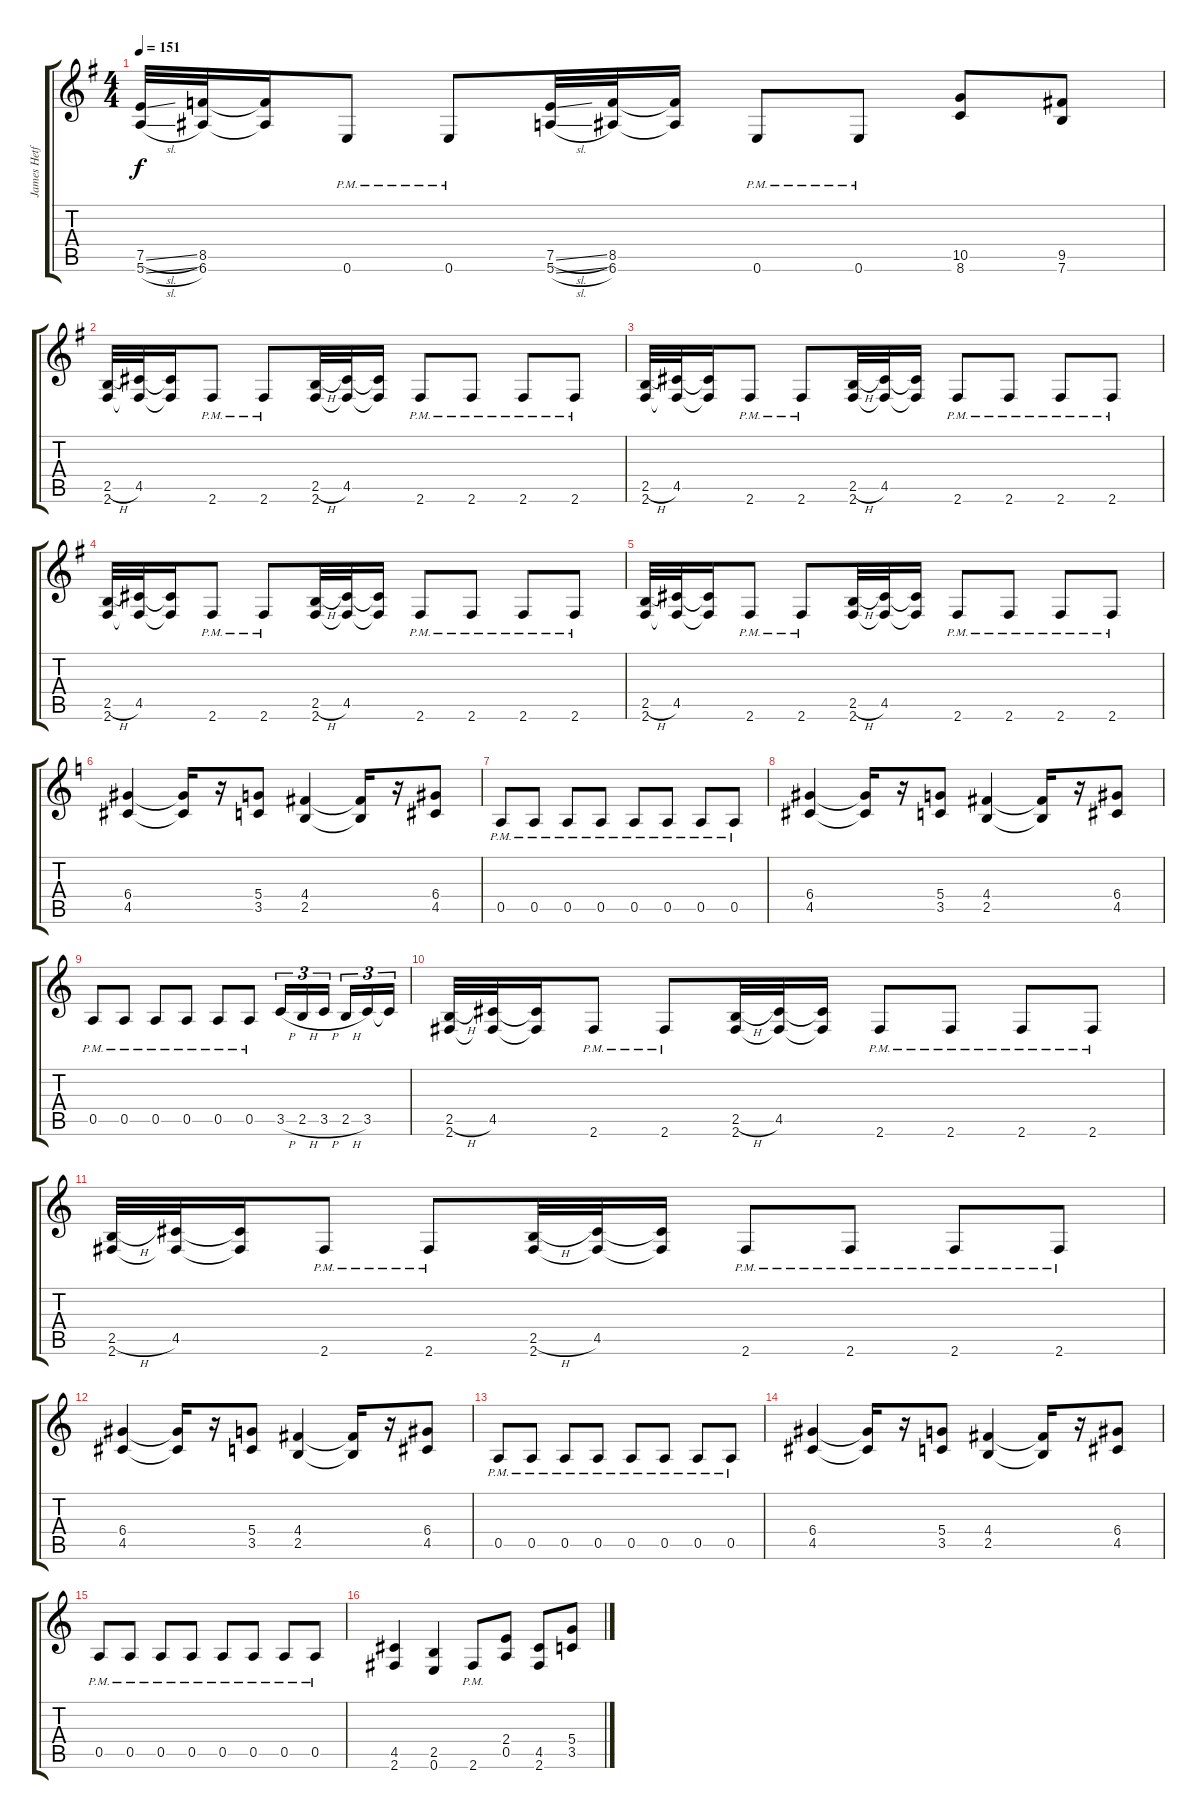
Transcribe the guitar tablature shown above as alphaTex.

\track ("James Hetfield" "James Hetf") {instrument distortionguitar}
\staff {score tabs}
\tuning (E4 B3 G3 D3 A2 E2) {hide}
\ts (4 4)
\tempo 151
\clef g2
\ks g
(7.5{sl} 5.6{sl}).32{dy f} (8.5 6.6).32 (8.5{t} 6.6{t}).16 0.6{pm}.8 0.6{pm}.8 (7.5{sl} 5.6{sl}).32 (8.5 6.6).32 (8.5{t} 6.6{t}).16 0.6{pm}.8 0.6{pm}.8 (10.5 8.6).8 (9.5 7.6).8 |
(2.5{h} 2.6).32 (4.5 2.6{t}).32 (4.5{t} 2.6{t}).16 2.6{pm}.8 2.6{pm}.8 (2.5{h} 2.6).32 (4.5 2.6{t}).32 (4.5{t} 2.6{t}).16 2.6{pm}.8 2.6{pm}.8 2.6{pm}.8 2.6{pm}.8 |
(2.5{h} 2.6).32 (4.5 2.6{t}).32 (4.5{t} 2.6{t}).16 2.6{pm}.8 2.6{pm}.8 (2.5{h} 2.6).32 (4.5 2.6{t}).32 (4.5{t} 2.6{t}).16 2.6{pm}.8 2.6{pm}.8 2.6{pm}.8 2.6{pm}.8 |
(2.5{h} 2.6).32 (4.5 2.6{t}).32 (4.5{t} 2.6{t}).16 2.6{pm}.8 2.6{pm}.8 (2.5{h} 2.6).32 (4.5 2.6{t}).32 (4.5{t} 2.6{t}).16 2.6{pm}.8 2.6{pm}.8 2.6{pm}.8 2.6{pm}.8 |
(2.5{h} 2.6).32 (4.5 2.6{t}).32 (4.5{t} 2.6{t}).16 2.6{pm}.8 2.6{pm}.8 (2.5{h} 2.6).32 (4.5 2.6{t}).32 (4.5{t} 2.6{t}).16 2.6{pm}.8 2.6{pm}.8 2.6{pm}.8 2.6{pm}.8 |
\ks c
(6.4 4.5).4 (6.4{t} 4.5{t}).16 r.16 (5.4 3.5).8 (4.4 2.5).4 (4.4{t} 2.5{t}).16 r.16 (6.4 4.5).8 |
0.5{pm}.8 0.5{pm}.8 0.5{pm}.8 0.5{pm}.8 0.5{pm}.8 0.5{pm}.8 0.5{pm}.8 0.5{pm}.8 |
(6.4 4.5).4 (6.4{t} 4.5{t}).16 r.16 (5.4 3.5).8 (4.4 2.5).4 (4.4{t} 2.5{t}).16 r.16 (6.4 4.5).8 |
0.5{pm}.8 0.5{pm}.8 0.5{pm}.8 0.5{pm}.8 0.5{pm}.8 0.5{pm}.8 3.5{h}.16{tu (3 2)} 2.5{h}.16{tu (3 2)} 3.5{h}.16{tu (3 2) beam splitsecondary} 2.5{h}.16{tu (3 2)} 3.5.16{tu (3 2)} 3.5{t}.16{tu (3 2)} |
(2.5{h} 2.6).32 (4.5 2.6{t}).32 (4.5{t} 2.6{t}).16 2.6{pm}.8 2.6{pm}.8 (2.5{h} 2.6).32 (4.5 2.6{t}).32 (4.5{t} 2.6{t}).16 2.6{pm}.8 2.6{pm}.8 2.6{pm}.8 2.6{pm}.8 |
(2.5{h} 2.6).32 (4.5 2.6{t}).32 (4.5{t} 2.6{t}).16 2.6{pm}.8 2.6{pm}.8 (2.5{h} 2.6).32 (4.5 2.6{t}).32 (4.5{t} 2.6{t}).16 2.6{pm}.8 2.6{pm}.8 2.6{pm}.8 2.6{pm}.8 |
(6.4 4.5).4 (6.4{t} 4.5{t}).16 r.16 (5.4 3.5).8 (4.4 2.5).4 (4.4{t} 2.5{t}).16 r.16 (6.4 4.5).8 |
0.5{pm}.8 0.5{pm}.8 0.5{pm}.8 0.5{pm}.8 0.5{pm}.8 0.5{pm}.8 0.5{pm}.8 0.5{pm}.8 |
(6.4 4.5).4 (6.4{t} 4.5{t}).16 r.16 (5.4 3.5).8 (4.4 2.5).4 (4.4{t} 2.5{t}).16 r.16 (6.4 4.5).8 |
0.5{pm}.8 0.5{pm}.8 0.5{pm}.8 0.5{pm}.8 0.5{pm}.8 0.5{pm}.8 0.5{pm}.8 0.5{pm}.8 |
(4.5 2.6).4 (2.5 0.6).4 2.6{pm}.8 (2.4 0.5).8 (4.5 2.6).8 (5.4 3.5).8
